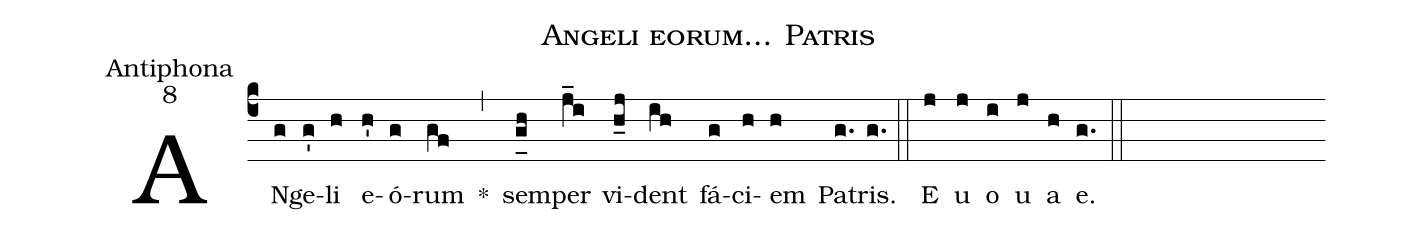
name:Angeli eorum... Patris;
office-part:Antiphona;
mode:8;
%%
(c4) AN(g)ge(g')li(h) e(h')ó(g)rum(gf) *(,) sem(g_[uh:l]h)per(j_i) vi(h_j)dent(ih) fá(g)ci(h)em(h) Pa(g.)tris.(g.) (::) <eu>E(j) u(j) o(i) u(j) a(h) e.</eu>(g.) (::)
